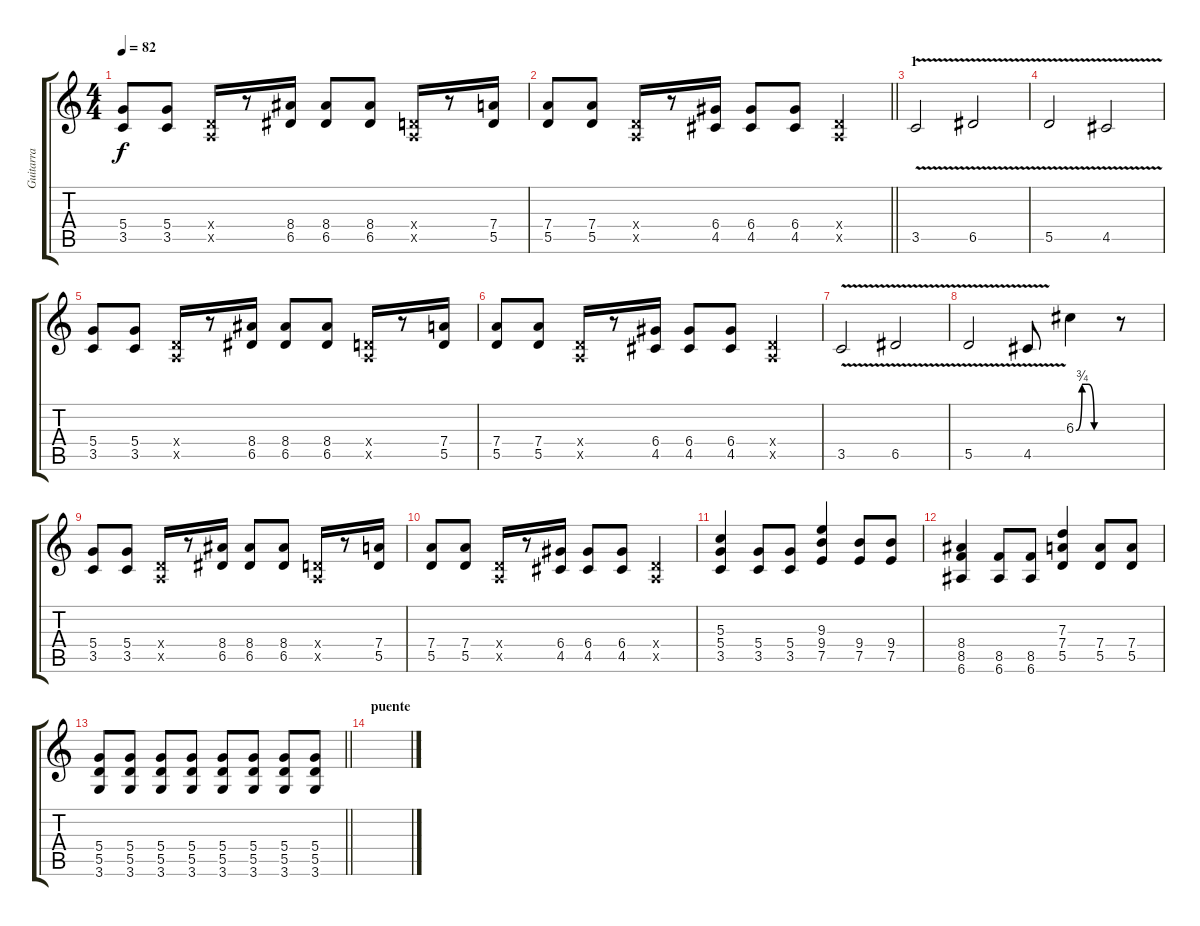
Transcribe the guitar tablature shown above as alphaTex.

\track ("Guitarra" "Guitarra") {instrument distortionguitar}
\staff {score tabs}
\tuning (E4 B3 G3 D3 A2 E2) {hide}
\ts (4 4)
\tempo 82
\clef g2
\ks c
(5.4 3.5).8{dy f} (5.4 3.5).8 (0.4{x} 0.5{x}).16 r.8 (8.4 6.5).16 (8.4 6.5).8 (8.4 6.5).8 (0.4{x} 0.5{x}).16 r.8 (7.4 5.5).16 |
\barLineRight lightlight
(7.4 5.5).8 (7.4 5.5).8 (0.4{x} 0.5{x}).16 r.8 (6.4 4.5).16 (6.4 4.5).8 (6.4 4.5).8 (0.4{x} 0.5{x}).4 |
\section ("" "1")
3.5{v}.2 6.5{v}.2 |
5.5{v}.2 4.5{v}.2 |
(5.4 3.5).8 (5.4 3.5).8 (0.4{x} 0.5{x}).16 r.8 (8.4 6.5).16 (8.4 6.5).8 (8.4 6.5).8 (0.4{x} 0.5{x}).16 r.8 (7.4 5.5).16 |
(7.4 5.5).8 (7.4 5.5).8 (0.4{x} 0.5{x}).16 r.8 (6.4 4.5).16 (6.4 4.5).8 (6.4 4.5).8 (0.4{x} 0.5{x}).4 |
3.5{v}.2 6.5{v}.2 |
5.5{v}.2 4.5{v}.8 6.3{be (custom 0 0 10 3 20 3 30 0 60 0)}.4 r.8 |
(5.4 3.5).8 (5.4 3.5).8 (0.4{x} 0.5{x}).16 r.8 (8.4 6.5).16 (8.4 6.5).8 (8.4 6.5).8 (0.4{x} 0.5{x}).16 r.8 (7.4 5.5).16 |
(7.4 5.5).8 (7.4 5.5).8 (0.4{x} 0.5{x}).16 r.8 (6.4 4.5).16 (6.4 4.5).8 (6.4 4.5).8 (0.4{x} 0.5{x}).4 |
(5.3 5.4 3.5).4 (5.4 3.5).8 (5.4 3.5).8 (9.3 9.4 7.5).4 (9.4 7.5).8 (9.4 7.5).8 |
(8.4 8.5 6.6).4 (8.5 6.6).8 (8.5 6.6).8 (7.3 7.4 5.5).4 (7.4 5.5).8 (7.4 5.5).8 |
\barLineRight lightlight
(5.4 5.5 3.6).8 (5.4 5.5 3.6).8 (5.4 5.5 3.6).8 (5.4 5.5 3.6).8 (5.4 5.5 3.6).8 (5.4 5.5 3.6).8 (5.4 5.5 3.6).8 (5.4 5.5 3.6).8 |
\section ("" "puente")
